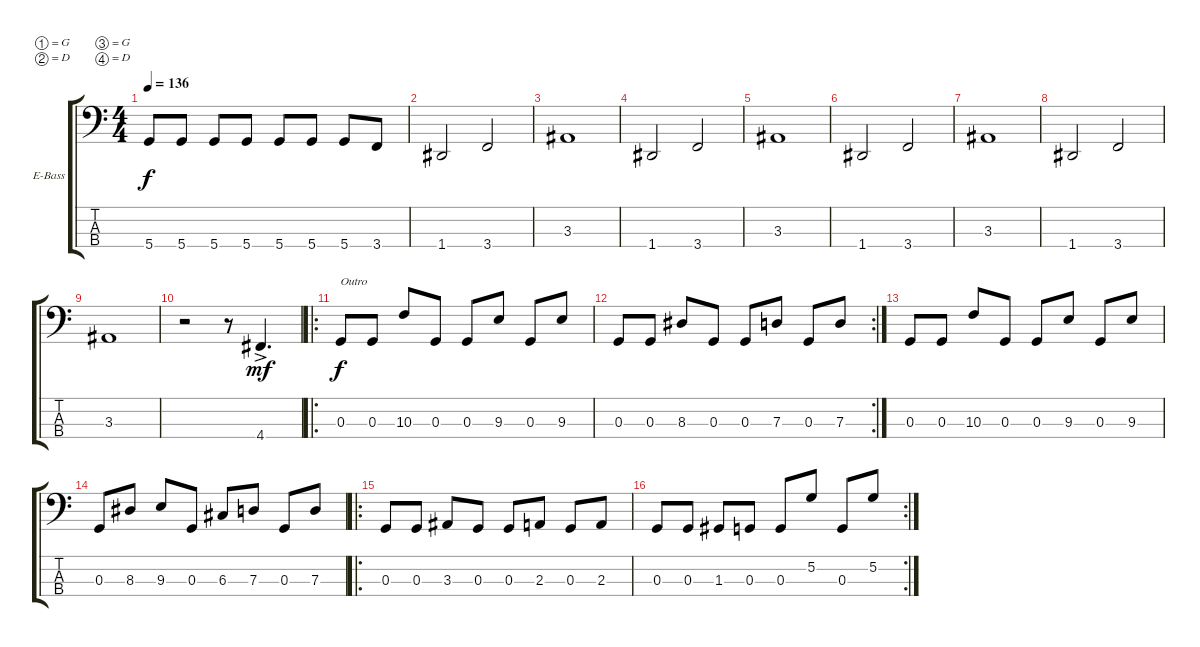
\bracketExtendMode groupsimilarinstruments
\firstSystemTrackNameOrientation horizontal
\otherSystemsTrackNameOrientation horizontal
\track ("Bass" "E-Bass") {instrument electricbassfinger}
\staff {score tabs}
\tuning (G2 D2 G1 D1)
\ts (4 4)
\tempo 136
\clef f4
\ks c
5.4.8{dy f} 5.4.8 5.4.8 5.4.8 5.4.8 5.4.8 5.4.8 3.4.8 |
1.4.2 3.4.2 |
3.3.1 |
1.4.2 3.4.2 |
3.3.1 |
1.4.2 3.4.2 |
3.3.1 |
1.4.2 3.4.2 |
3.3.1 |
r.2 r.8 4.4{ac}.4{d dy mf} |
\ro
0.3.8{txt "Outro" dy f} 0.3.8 10.3.8 0.3.8 0.3.8 9.3.8 0.3.8 9.3.8 |
\rc 2
0.3.8 0.3.8 8.3.8 0.3.8 0.3.8 7.3.8 0.3.8 7.3.8 |
0.3.8 0.3.8 10.3.8 0.3.8 0.3.8 9.3.8 0.3.8 9.3.8 |
0.3.8 8.3.8 9.3.8 0.3.8 6.3.8 7.3.8 0.3.8 7.3.8 |
\ro
0.3.8 0.3.8 3.3.8 0.3.8 0.3.8 2.3.8 0.3.8 2.3.8 |
\rc 2
0.3.8 0.3.8 1.3.8 0.3.8 0.3.8 5.2.8 0.3.8 5.2.8
